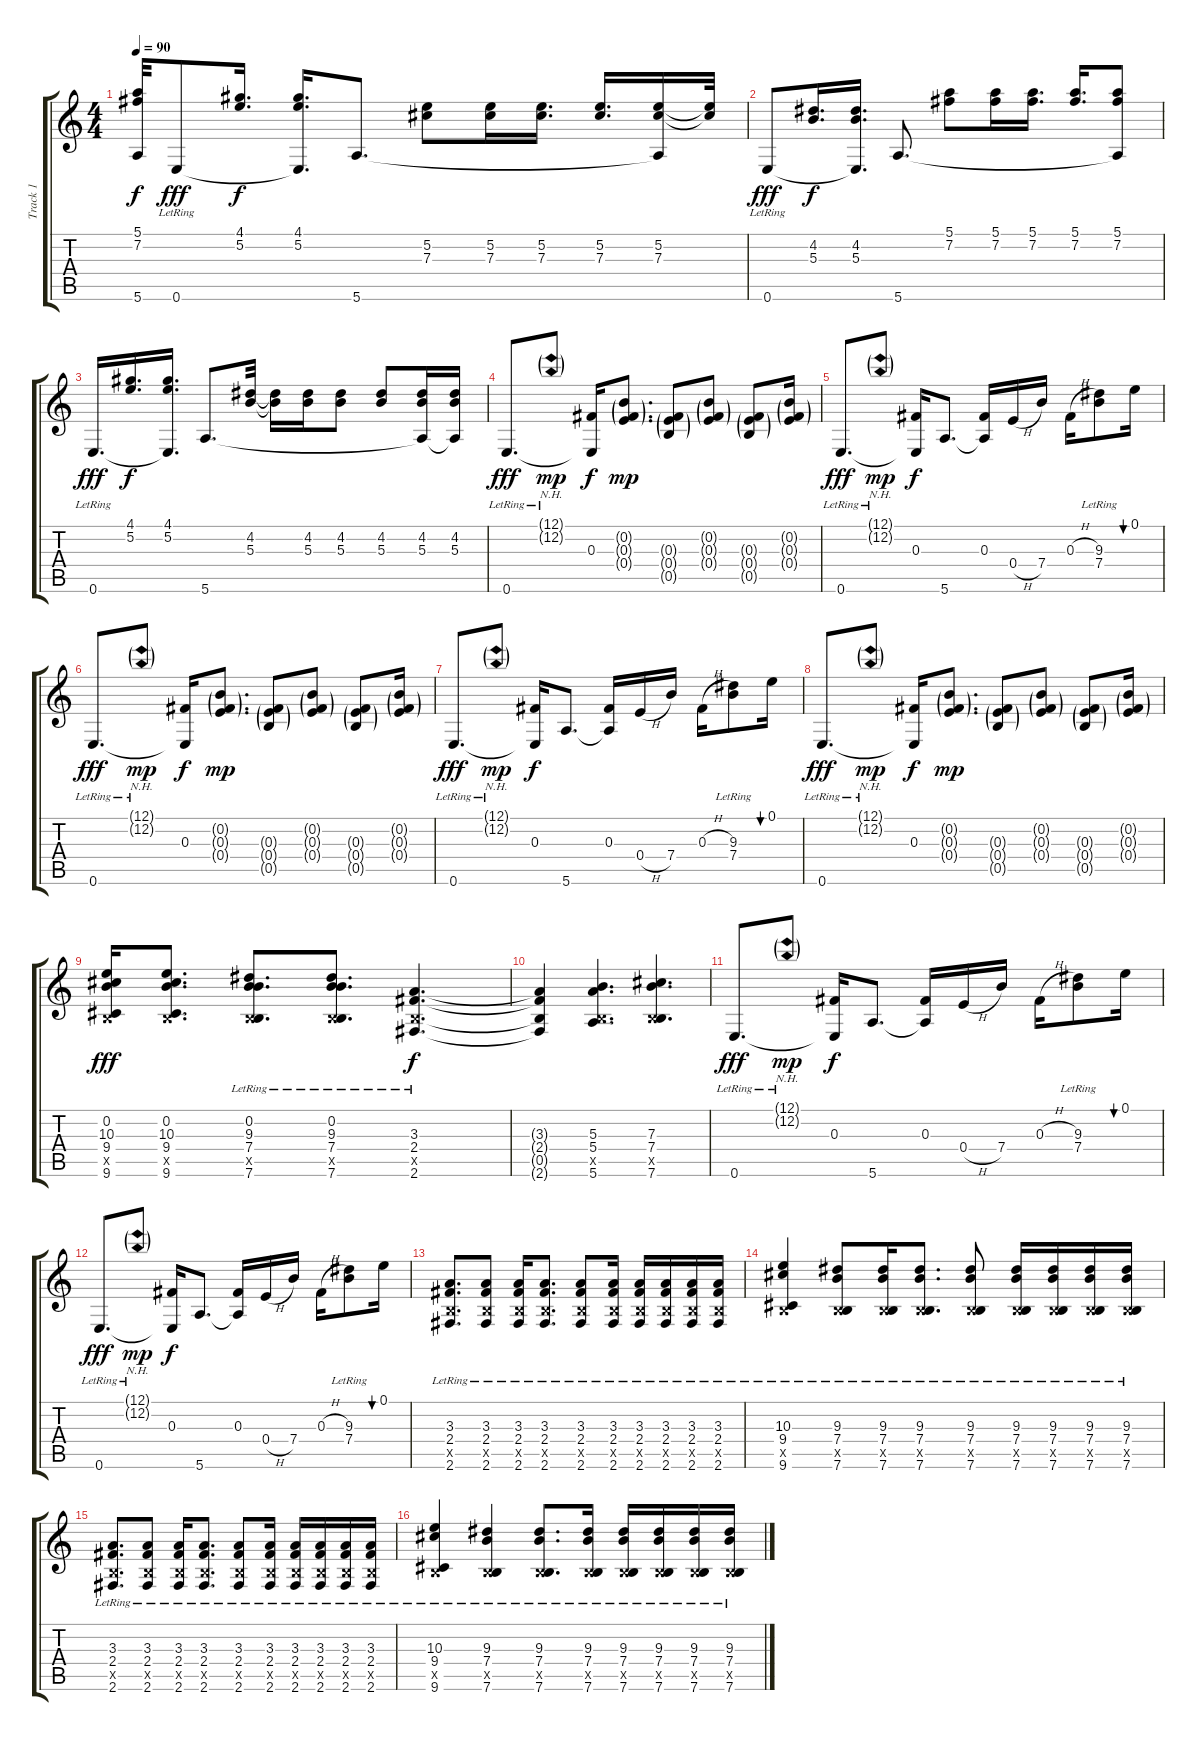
\track ("Track 1" "Track 1") {instrument acousticguitarsteel}
\staff {score tabs}
\tuning (E4 B3 Gb3 E3 B2 E2) {hide}
\ts (4 4)
\tempo 90
\clef g2
\ks c
(5.1{t} 7.2{t} 5.6{t}).32{dy f} 0.6{lr}.8{dy fff} (4.1 5.2).16{d dy f} (4.1 5.2 0.6{t}).16{d} 5.6.8{d} (5.2 7.3).8 (5.2 7.3).16 (5.2 7.3).16{d} (5.2 7.3).16{d} (5.2 7.3 5.6{t}).16 (5.2{t} 7.3{t}).32 |
0.6{lr}.8{dy fff} (4.2 5.3).16{d dy f} (4.2 5.3 0.6{t}).16{d} 5.6.8{d} (5.1 7.2).8 (5.1 7.2).16 (5.1 7.2).16{d} (5.1 7.2).16{d} (5.1 7.2 5.6{t}).8 |
0.6{lr}.16{d dy fff} (4.1 5.2).16{d dy f} (4.1 5.2 0.6{t}).16{d} 5.6.8{d} (4.2 5.3).32 (4.2{t} 5.3{t}).16 (4.2 5.3).16 (4.2 5.3).8 (4.2 5.3).8 (4.2 5.3 5.6{t}).16 (4.2 5.3 5.6{t}).16 |
0.6{lr}.8{d dy fff} (12.1{nh g lr} 12.2{nh g lr}).8{dy mp} (0.3 0.6{t}).16{dy f} (0.2{g} 0.3{g} 0.4{g}).8{d dy mp} (0.3{g} 0.4{g} 0.5{g}).8 (0.2{g} 0.3{g} 0.4{g}).8 (0.3{g} 0.4{g} 0.5{g}).8 (0.2{g} 0.3{g} 0.4{g}).16 |
0.6{lr}.8{d dy fff} (12.1{nh g lr} 12.2{nh g lr}).8{dy mp} (0.3 0.6{t}).16{dy f} 5.6.8{d} (0.3 5.6{t}).16 0.4{h}.16 7.4.16 0.3{h}.16 (9.3{lr} 7.4).8 0.1.16{bu 60} |
0.6{lr}.8{d dy fff} (12.1{nh g lr} 12.2{nh g lr}).8{dy mp} (0.3 0.6{t}).16{dy f} (0.2{g} 0.3{g} 0.4{g}).8{d dy mp} (0.3{g} 0.4{g} 0.5{g}).8 (0.2{g} 0.3{g} 0.4{g}).8 (0.3{g} 0.4{g} 0.5{g}).8 (0.2{g} 0.3{g} 0.4{g}).16 |
0.6{lr}.8{d dy fff} (12.1{nh g lr} 12.2{nh g lr}).8{dy mp} (0.3 0.6{t}).16{dy f} 5.6.8{d} (0.3 5.6{t}).16 0.4{h}.16 7.4.16 0.3{h}.16 (9.3{lr} 7.4).8 0.1.16{bu 60} |
0.6{lr}.8{d dy fff} (12.1{nh g lr} 12.2{nh g lr}).8{dy mp} (0.3 0.6{t}).16{dy f} (0.2{g} 0.3{g} 0.4{g}).8{d dy mp} (0.3{g} 0.4{g} 0.5{g}).8 (0.2{g} 0.3{g} 0.4{g}).8 (0.3{g} 0.4{g} 0.5{g}).8 (0.2{g} 0.3{g} 0.4{g}).16 |
(0.2 10.3 9.4 0.5{x} 9.6).16{dy fff} (0.2 10.3 9.4 0.5{x} 9.6).8{d} (0.2 9.3{lr} 7.4{lr} 0.5{x} 7.6{lr}).8{d} (0.2 9.3{lr} 7.4{lr} 0.5{x} 7.6{lr}).8{d} (3.3{lr} 2.4{lr} 0.5{x} 2.6{lr}).4{d dy f} |
(3.3{t} 2.4{t} 0.5{t} 2.6{t}).4 (5.3 5.4 0.5{x} 5.6).4{d} (7.3 7.4 0.5{x} 7.6).4{d} |
0.6{lr}.8{d dy fff} (12.1{nh g lr} 12.2{nh g lr}).8{dy mp} (0.3 0.6{t}).16{dy f} 5.6.8{d} (0.3 5.6{t}).16 0.4{h}.16 7.4.16 0.3{h}.16 (9.3{lr} 7.4).8 0.1.16{bu 60} |
0.6{lr}.8{d dy fff} (12.1{nh g lr} 12.2{nh g lr}).8{dy mp} (0.3 0.6{t}).16{dy f} 5.6.8{d} (0.3 5.6{t}).16 0.4{h}.16 7.4.16 0.3{h}.16 (9.3{lr} 7.4).8 0.1.16{bu 60} |
(3.3{lr} 2.4{lr} 0.5{x} 2.6{lr}).8{d} (3.3{lr} 2.4{lr} 0.5{x} 2.6{lr}).8 (3.3{lr} 2.4{lr} 0.5{x} 2.6{lr}).16 (3.3{lr} 2.4{lr} 0.5{x} 2.6{lr}).8{d} (3.3{lr} 2.4{lr} 0.5{x} 2.6{lr}).8 (3.3{lr} 2.4{lr} 0.5{x} 2.6{lr}).16 (3.3{lr} 2.4{lr} 0.5{x} 2.6{lr}).16 (3.3{lr} 2.4{lr} 0.5{x} 2.6{lr}).16 (3.3{lr} 2.4{lr} 0.5{x} 2.6{lr}).16 (3.3{lr} 2.4{lr} 0.5{x} 2.6{lr}).16 |
(10.3{lr} 9.4{lr} 0.5{x} 9.6{lr}).4 (9.3{lr} 7.4{lr} 0.5{x} 7.6{lr}).8 (9.3{lr} 7.4{lr} 0.5{x} 7.6{lr}).16 (9.3{lr} 7.4{lr} 0.5{x} 7.6{lr}).8{d} (9.3{lr} 7.4{lr} 0.5{x} 7.6{lr}).8 (9.3{lr} 7.4{lr} 0.5{x} 7.6{lr}).16 (9.3{lr} 7.4{lr} 0.5{x} 7.6{lr}).16 (9.3{lr} 7.4{lr} 0.5{x} 7.6{lr}).16 (9.3{lr} 7.4{lr} 0.5{x} 7.6{lr}).16 |
(3.3{lr} 2.4{lr} 0.5{x} 2.6{lr}).8{d} (3.3{lr} 2.4{lr} 0.5{x} 2.6{lr}).8 (3.3{lr} 2.4{lr} 0.5{x} 2.6{lr}).16 (3.3{lr} 2.4{lr} 0.5{x} 2.6{lr}).8{d} (3.3{lr} 2.4{lr} 0.5{x} 2.6{lr}).8 (3.3{lr} 2.4{lr} 0.5{x} 2.6{lr}).16 (3.3{lr} 2.4{lr} 0.5{x} 2.6{lr}).16 (3.3{lr} 2.4{lr} 0.5{x} 2.6{lr}).16 (3.3{lr} 2.4{lr} 0.5{x} 2.6{lr}).16 (3.3{lr} 2.4{lr} 0.5{x} 2.6{lr}).16 |
(10.3{lr} 9.4{lr} 0.5{x} 9.6{lr}).4 (9.3{lr} 7.4{lr} 0.5{x} 7.6{lr}).4 (9.3{lr} 7.4{lr} 0.5{x} 7.6{lr}).8{d} (9.3{lr} 7.4{lr} 0.5{x} 7.6{lr}).16 (9.3{lr} 7.4{lr} 0.5{x} 7.6{lr}).16 (9.3{lr} 7.4{lr} 0.5{x} 7.6{lr}).16 (9.3{lr} 7.4{lr} 0.5{x} 7.6{lr}).16 (9.3{lr} 7.4{lr} 0.5{x} 7.6{lr}).16
